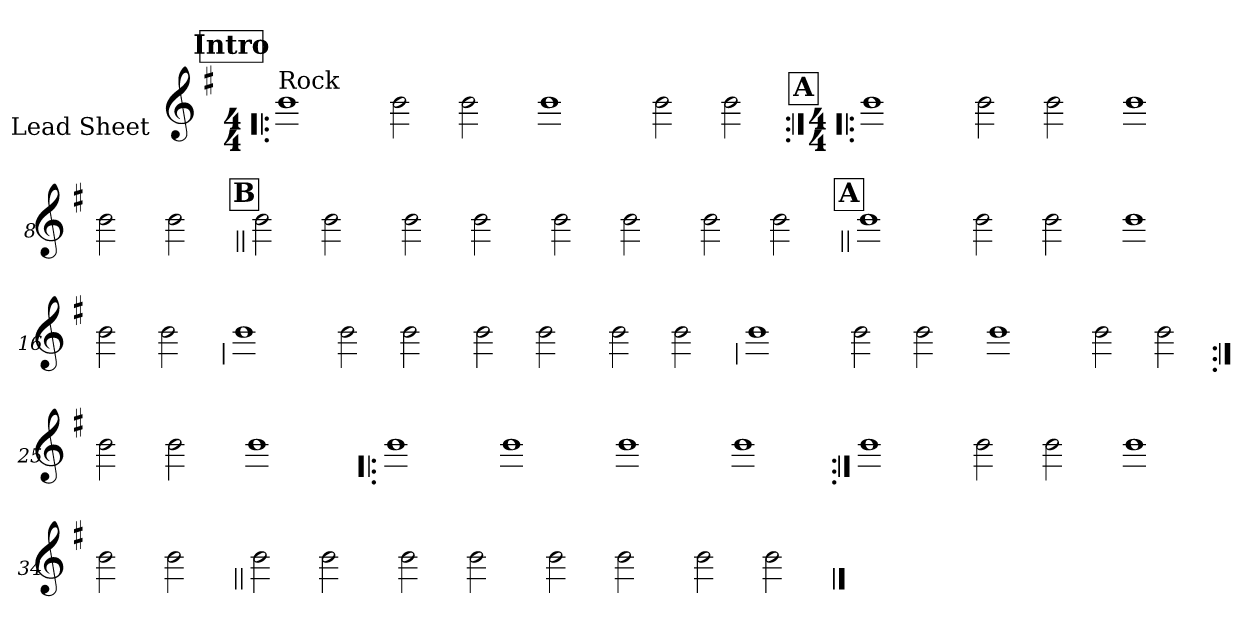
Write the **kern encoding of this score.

**kern
*part1
*staff1
*I"Lead Sheet
*stria0
*clefG2
*k[f#]
*e:
*M4/4
*MM110
!!LO:REH:place=s1:a:t=Intro
=1!|:
!LO:TX:a:t=Rock
1b
=2-
2b
2b
=3-
1b
=4-
2b
2b
!!LO:LB:g=z
!!LO:REH:place=s1:a:t=A
=5:|!|:
*M4/4
1b
=6-
2b
2b
=7-
1b
=8-
2b
2b
!!LO:LB:g=z
!!LO:REH:place=s1:a:t=B
=9||
2b
2b
=10-
2b
2b
=11-
2b
2b
=12-
2b
2b
!!LO:LB:g=z
!!LO:REH:place=s1:a:t=A
=13||
1b
=14-
2b
2b
=15-
1b
=16-
2b
2b
!!LO:LB:g=z
=17
1b
=18-
2b
2b
=19-
2b
2b
=20-
2b
2b
!!LO:LB:g=z
=21
1b
=22-
2b
2b
=23-
1b
=24-
2b
2b
!!LO:LB:g=z
=25:|!
2b
2b
=26-
1b
=27!|:
1b
=28-
1b
=29-
1b
=30-
1b
!!LO:LB:g=z
=31:|!
1b
=32-
2b
2b
=33-
1b
=34-
2b
2b
!!LO:LB:g=z
=35||
2b
2b
=36-
2b
2b
=37-
2b
2b
=38-
2b
2b
==
*-
